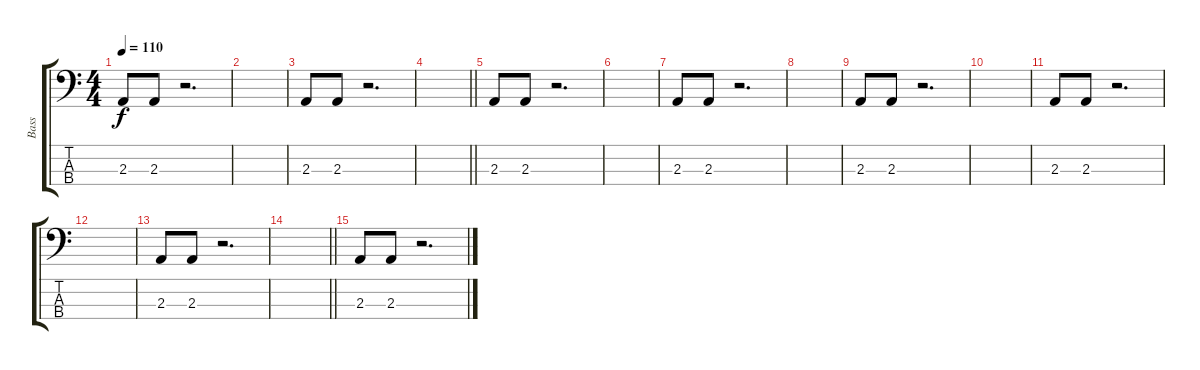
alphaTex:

\track ("Bass" "Bass") {instrument electricbassfinger}
\staff {score tabs}
\tuning (F2 C2 G1 D1) {hide}
\ts (4 4)
\tempo 110
\clef f4
\ks c
2.3.8{dy f} 2.3.8 r.2{d} |
|
2.3.8 2.3.8 r.2{d} |
\barLineRight lightlight
|
2.3.8 2.3.8 r.2{d} |
|
2.3.8 2.3.8 r.2{d} |
|
2.3.8 2.3.8 r.2{d} |
|
2.3.8 2.3.8 r.2{d} |
|
2.3.8 2.3.8 r.2{d} |
\barLineRight lightlight
|
2.3.8 2.3.8 r.2{d}
